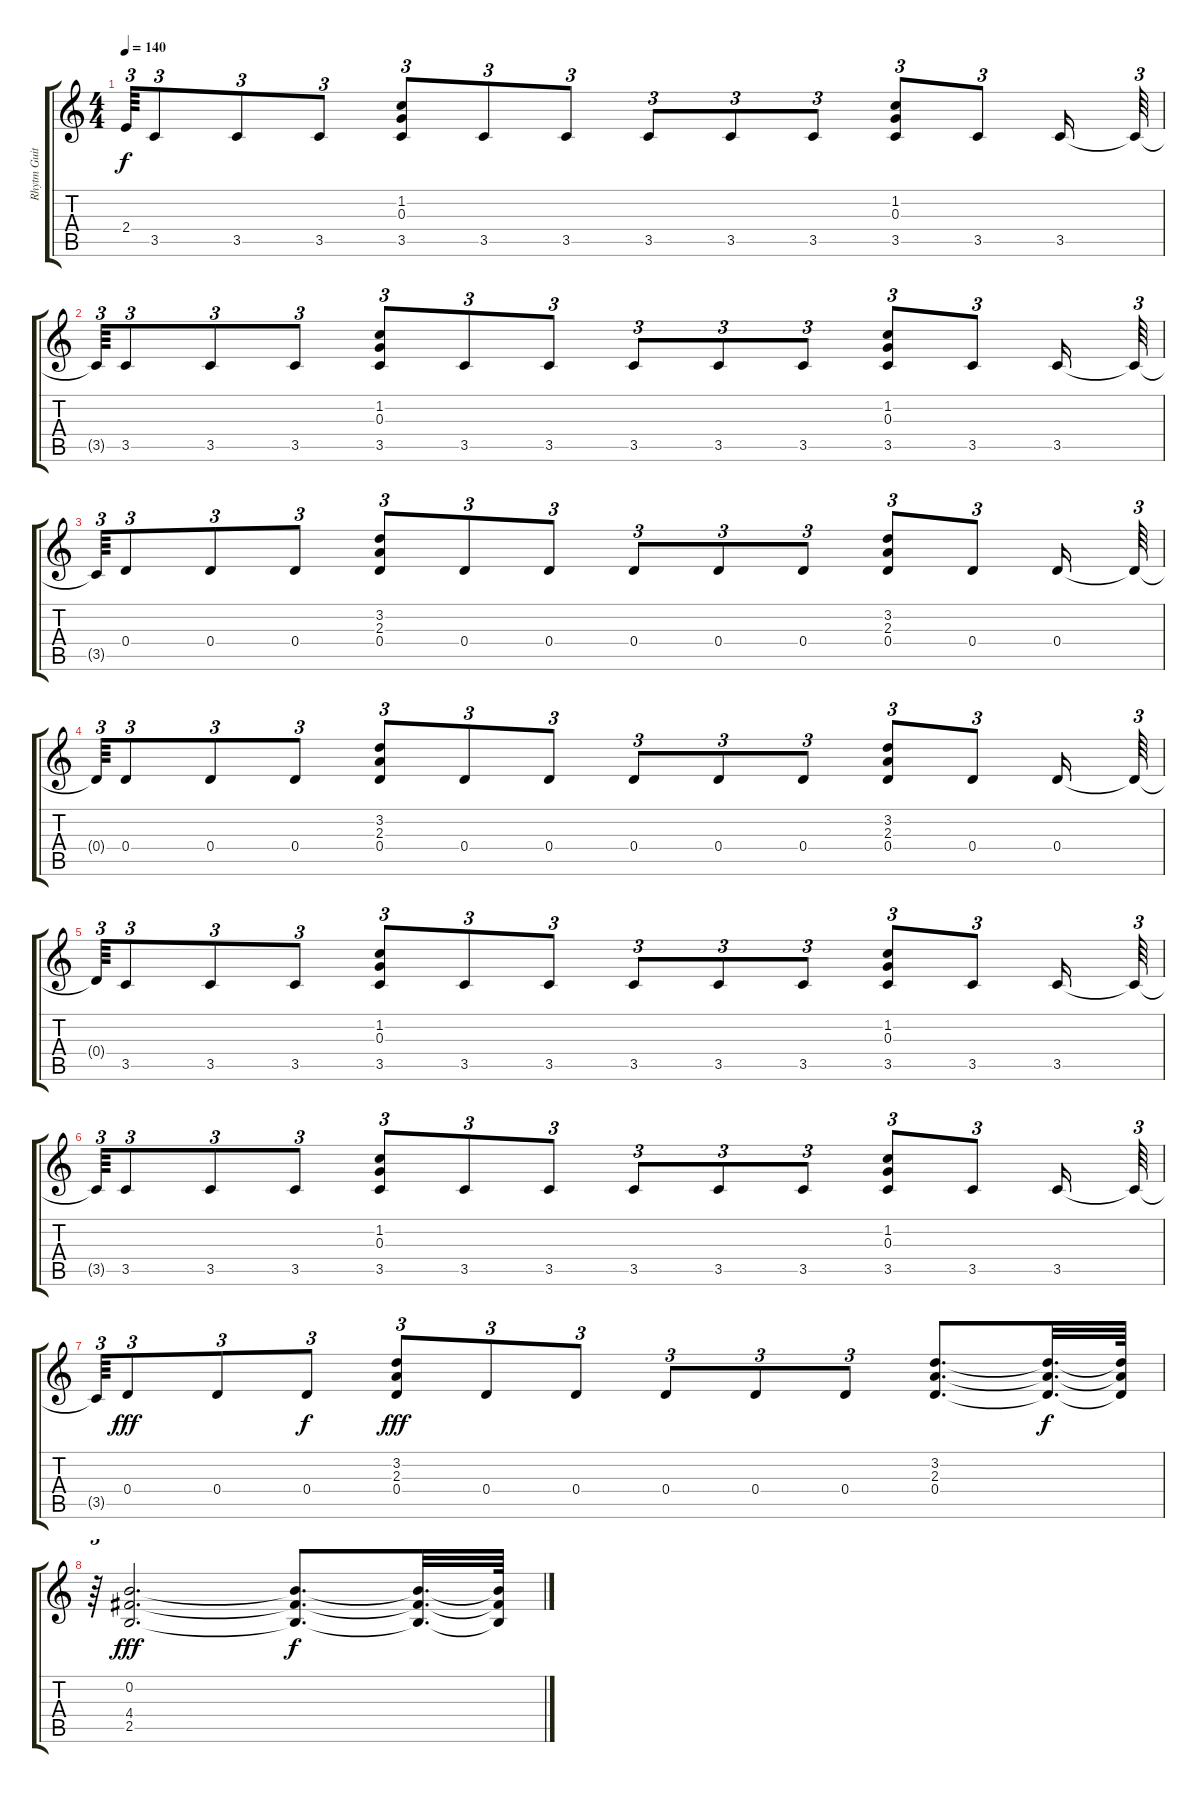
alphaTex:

\track ("Rhytm Guitar" "Rhytm Guit") {instrument distortionguitar}
\staff {score tabs}
\tuning (E4 B3 G3 D3 A2 E2) {hide}
\ts (4 4)
\tempo 140
\clef g2
\ks c
2.4{t}.64{tu (3 2) dy f} 3.5.8{tu (3 2)} 3.5.8{tu (3 2)} 3.5.8{tu (3 2)} (1.2 0.3 3.5).8{tu (3 2)} 3.5.8{tu (3 2)} 3.5.8{tu (3 2)} 3.5.8{tu (3 2)} 3.5.8{tu (3 2)} 3.5.8{tu (3 2)} (1.2 0.3 3.5).8{tu (3 2)} 3.5.8{tu (3 2)} 3.5.16 3.5{t}.64{tu (3 2)} |
3.5{t}.64{tu (3 2)} 3.5.8{tu (3 2)} 3.5.8{tu (3 2)} 3.5.8{tu (3 2)} (1.2 0.3 3.5).8{tu (3 2)} 3.5.8{tu (3 2)} 3.5.8{tu (3 2)} 3.5.8{tu (3 2)} 3.5.8{tu (3 2)} 3.5.8{tu (3 2)} (1.2 0.3 3.5).8{tu (3 2)} 3.5.8{tu (3 2)} 3.5.16 3.5{t}.64{tu (3 2)} |
3.5{t}.64{tu (3 2)} 0.4.8{tu (3 2)} 0.4.8{tu (3 2)} 0.4.8{tu (3 2)} (3.2 2.3 0.4).8{tu (3 2)} 0.4.8{tu (3 2)} 0.4.8{tu (3 2)} 0.4.8{tu (3 2)} 0.4.8{tu (3 2)} 0.4.8{tu (3 2)} (3.2 2.3 0.4).8{tu (3 2)} 0.4.8{tu (3 2)} 0.4.16 0.4{t}.64{tu (3 2)} |
0.4{t}.64{tu (3 2)} 0.4.8{tu (3 2)} 0.4.8{tu (3 2)} 0.4.8{tu (3 2)} (3.2 2.3 0.4).8{tu (3 2)} 0.4.8{tu (3 2)} 0.4.8{tu (3 2)} 0.4.8{tu (3 2)} 0.4.8{tu (3 2)} 0.4.8{tu (3 2)} (3.2 2.3 0.4).8{tu (3 2)} 0.4.8{tu (3 2)} 0.4.16 0.4{t}.64{tu (3 2)} |
0.4{t}.64{tu (3 2)} 3.5.8{tu (3 2)} 3.5.8{tu (3 2)} 3.5.8{tu (3 2)} (1.2 0.3 3.5).8{tu (3 2)} 3.5.8{tu (3 2)} 3.5.8{tu (3 2)} 3.5.8{tu (3 2)} 3.5.8{tu (3 2)} 3.5.8{tu (3 2)} (1.2 0.3 3.5).8{tu (3 2)} 3.5.8{tu (3 2)} 3.5.16 3.5{t}.64{tu (3 2)} |
3.5{t}.64{tu (3 2)} 3.5.8{tu (3 2)} 3.5.8{tu (3 2)} 3.5.8{tu (3 2)} (1.2 0.3 3.5).8{tu (3 2)} 3.5.8{tu (3 2)} 3.5.8{tu (3 2)} 3.5.8{tu (3 2)} 3.5.8{tu (3 2)} 3.5.8{tu (3 2)} (1.2 0.3 3.5).8{tu (3 2)} 3.5.8{tu (3 2)} 3.5.16 3.5{t}.64{tu (3 2)} |
3.5{t}.64{tu (3 2)} 0.4.8{tu (3 2) dy fff} 0.4.8{tu (3 2)} 0.4.8{tu (3 2) dy f} (3.2 2.3 0.4).8{tu (3 2) dy fff} 0.4.8{tu (3 2)} 0.4.8{tu (3 2)} 0.4.8{tu (3 2)} 0.4.8{tu (3 2)} 0.4.8{tu (3 2)} (3.2 2.3 0.4).8{d} (3.2{t} 2.3{t} 0.4{t}).32{d dy f} (3.2{t} 2.3{t} 0.4{t}).64 |
r.64{tu (3 2)} (0.2 4.4 2.5).2{d dy fff} (0.2{t} 4.4{t} 2.5{t}).8{d dy f} (0.2{t} 4.4{t} 2.5{t}).32{d} (0.2{t} 4.4{t} 2.5{t}).64
